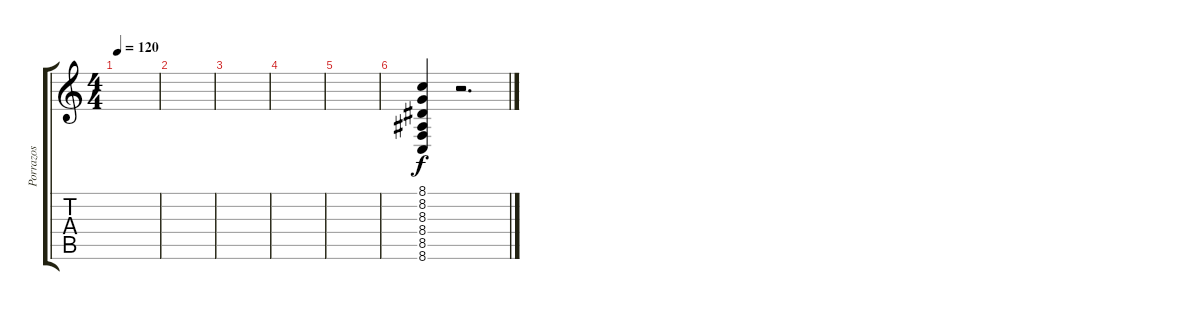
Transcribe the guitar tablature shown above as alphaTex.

\track ("Porrazos" "Porrazos") {instrument synthdrum}
\staff {score tabs}
\tuning (E4 B3 G3 D3 A2 E2) {hide}
\ts (4 4)
\tempo 120
\clef g2
\ks c
|
|
|
|
|
(8.1 8.2 8.3 8.4 8.5 8.6).4 r.2{d}
